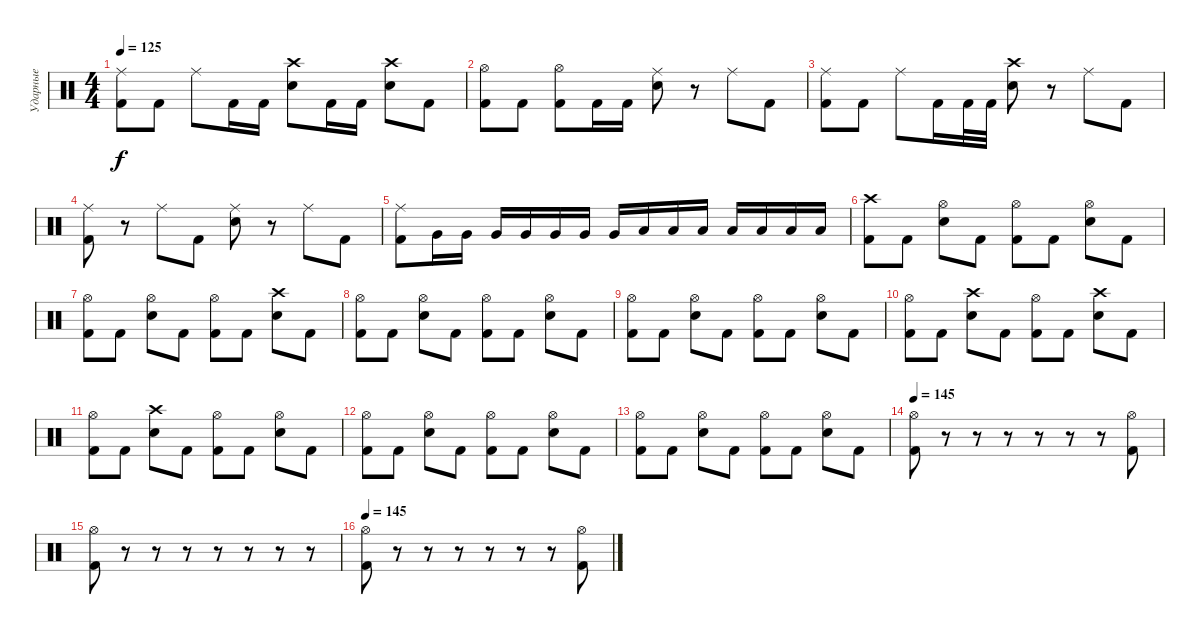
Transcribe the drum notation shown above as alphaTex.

\track ("Ударные" "Ударные") {instrument percussion}
\staff {score}
\articulation defaults
\ts (4 4)
\tempo 125
\clef neutral
\ks c
("Ride (middle)" "Kick (hit) 2").8{dy f} "Kick (hit) 2".8 "Ride (middle)".8 "Kick (hit) 2".16 "Kick (hit) 2".16 ("Crash high (hit)" "Electric Snare (hit)").8 "Kick (hit) 2".16 "Kick (hit) 2".16 ("Crash high (hit)" "Electric Snare (hit)").8 "Kick (hit) 2".8 |
("Hi-Hat (open)" "Kick (hit) 2").8 "Kick (hit) 2".8 ("Hi-Hat (open)" "Kick (hit) 2").8 "Kick (hit) 2".16 "Kick (hit) 2".16 ("Ride (middle)" "Electric Snare (hit)").8 r.8 "Ride (middle)".8 "Kick (hit) 2".8 |
("Ride (middle)" "Kick (hit) 2").8 "Kick (hit) 2".8 "Ride (middle)".8 "Kick (hit) 2".16 "Kick (hit) 2".32 "Kick (hit) 2".32 ("Crash high (hit)" "Electric Snare (hit)").8 r.8 "Ride (middle)".8 "Kick (hit) 2".8 |
("Ride (middle)" "Kick (hit) 2").8 r.8 "Ride (middle)".8 "Kick (hit) 2".8 ("Ride (middle)" "Electric Snare (hit)").8 r.8 "Ride (middle)".8 "Kick (hit) 2".8 |
("Ride (middle)" "Kick (hit) 2").8 "Very Low Tom (hit)".16 "Very Low Tom (hit)".16 "Very Low Tom (hit)".16 "Very Low Tom (hit)".16 "Very Low Tom (hit)".16 "Very Low Tom (hit)".16 "Very Low Tom (hit)".16 "Low Floor Tom (hit)".16 "Low Floor Tom (hit)".16 "Low Floor Tom (hit)".16 "Low Floor Tom (hit)".16 "Low Floor Tom (hit)".16 "Low Floor Tom (hit)".16 "Low Floor Tom (hit)".16 |
("Crash high (hit)" "Kick (hit) 2").8 "Kick (hit) 2".8 ("Hi-Hat (open)" "Electric Snare (hit)").8 "Kick (hit) 2".8 ("Hi-Hat (open)" "Kick (hit) 2").8 "Kick (hit) 2".8 ("Hi-Hat (open)" "Electric Snare (hit)").8 "Kick (hit) 2".8 |
("Hi-Hat (open)" "Kick (hit) 2").8 "Kick (hit) 2".8 ("Hi-Hat (open)" "Electric Snare (hit)").8 "Kick (hit) 2".8 ("Hi-Hat (open)" "Kick (hit) 2").8 "Kick (hit) 2".8 ("Crash high (hit)" "Electric Snare (hit)").8 "Kick (hit) 2".8 |
("Hi-Hat (open)" "Kick (hit) 2").8 "Kick (hit) 2".8 ("Hi-Hat (open)" "Electric Snare (hit)").8 "Kick (hit) 2".8 ("Hi-Hat (open)" "Kick (hit) 2").8 "Kick (hit) 2".8 ("Hi-Hat (open)" "Electric Snare (hit)").8 "Kick (hit) 2".8 |
("Hi-Hat (open)" "Kick (hit) 2").8 "Kick (hit) 2".8 ("Hi-Hat (open)" "Electric Snare (hit)").8 "Kick (hit) 2".8 ("Hi-Hat (open)" "Kick (hit) 2").8 "Kick (hit) 2".8 ("Hi-Hat (open)" "Electric Snare (hit)").8 "Kick (hit) 2".8 |
("Hi-Hat (open)" "Kick (hit) 2").8 "Kick (hit) 2".8 ("Crash high (hit)" "Electric Snare (hit)").8 "Kick (hit) 2".8 ("Hi-Hat (open)" "Kick (hit) 2").8 "Kick (hit) 2".8 ("Crash high (hit)" "Electric Snare (hit)").8 "Kick (hit) 2".8 |
("Hi-Hat (open)" "Kick (hit) 2").8 "Kick (hit) 2".8 ("Crash high (hit)" "Electric Snare (hit)").8 "Kick (hit) 2".8 ("Hi-Hat (open)" "Kick (hit) 2").8 "Kick (hit) 2".8 ("Hi-Hat (open)" "Electric Snare (hit)").8 "Kick (hit) 2".8 |
("Hi-Hat (open)" "Kick (hit) 2").8 "Kick (hit) 2".8 ("Hi-Hat (open)" "Electric Snare (hit)").8 "Kick (hit) 2".8 ("Hi-Hat (open)" "Kick (hit) 2").8 "Kick (hit) 2".8 ("Hi-Hat (open)" "Electric Snare (hit)").8 "Kick (hit) 2".8 |
("Hi-Hat (open)" "Kick (hit) 2").8 "Kick (hit) 2".8 ("Hi-Hat (open)" "Electric Snare (hit)").8 "Kick (hit) 2".8 ("Hi-Hat (open)" "Kick (hit) 2").8 "Kick (hit) 2".8 ("Hi-Hat (open)" "Electric Snare (hit)").8 "Kick (hit) 2".8 |
\tempo 145
("Hi-Hat (open)" "Kick (hit) 2").8 r.8{volume 0} r.8 r.8 r.8 r.8 r.8 ("Hi-Hat (open)" "Kick (hit) 2").8{volume 16} |
("Hi-Hat (open)" "Kick (hit) 2").8 r.8{volume 0} r.8 r.8 r.8 r.8 r.8 r.8 |
\tempo 145
("Hi-Hat (open)" "Kick (hit) 2").8{volume 16} r.8{volume 0} r.8 r.8 r.8 r.8 r.8 ("Hi-Hat (open)" "Kick (hit) 2").8{volume 16}
